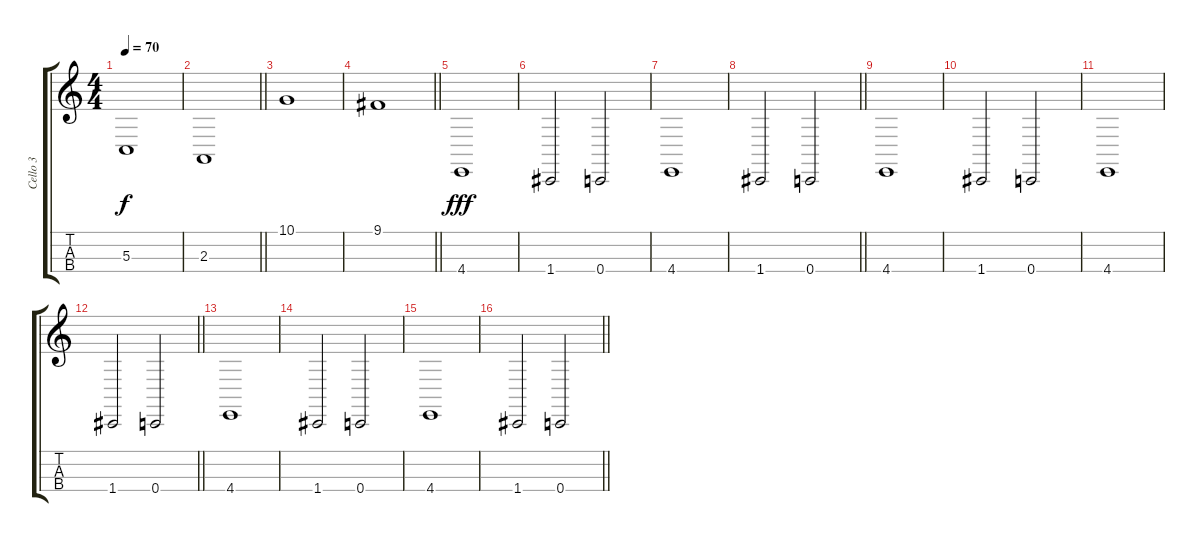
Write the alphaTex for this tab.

\track ("Cello 3" "Cello 3") {instrument cello}
\staff {score tabs}
\tuning (A3 D3 G2 C2) {hide}
\ts (4 4)
\tempo 70
\clef g2
\ks c
5.3.1{dy f} |
\barLineRight lightlight
2.3.1 |
10.1.1 |
\barLineRight lightlight
9.1.1 |
\section ("" "")
4.4.1{dy fff} |
1.4.2 0.4.2 |
4.4.1 |
\barLineRight lightlight
1.4.2 0.4.2 |
4.4.1 |
1.4.2 0.4.2 |
4.4.1 |
\barLineRight lightlight
1.4.2 0.4.2 |
4.4.1 |
1.4.2 0.4.2 |
4.4.1 |
\barLineRight lightlight
1.4.2 0.4.2
